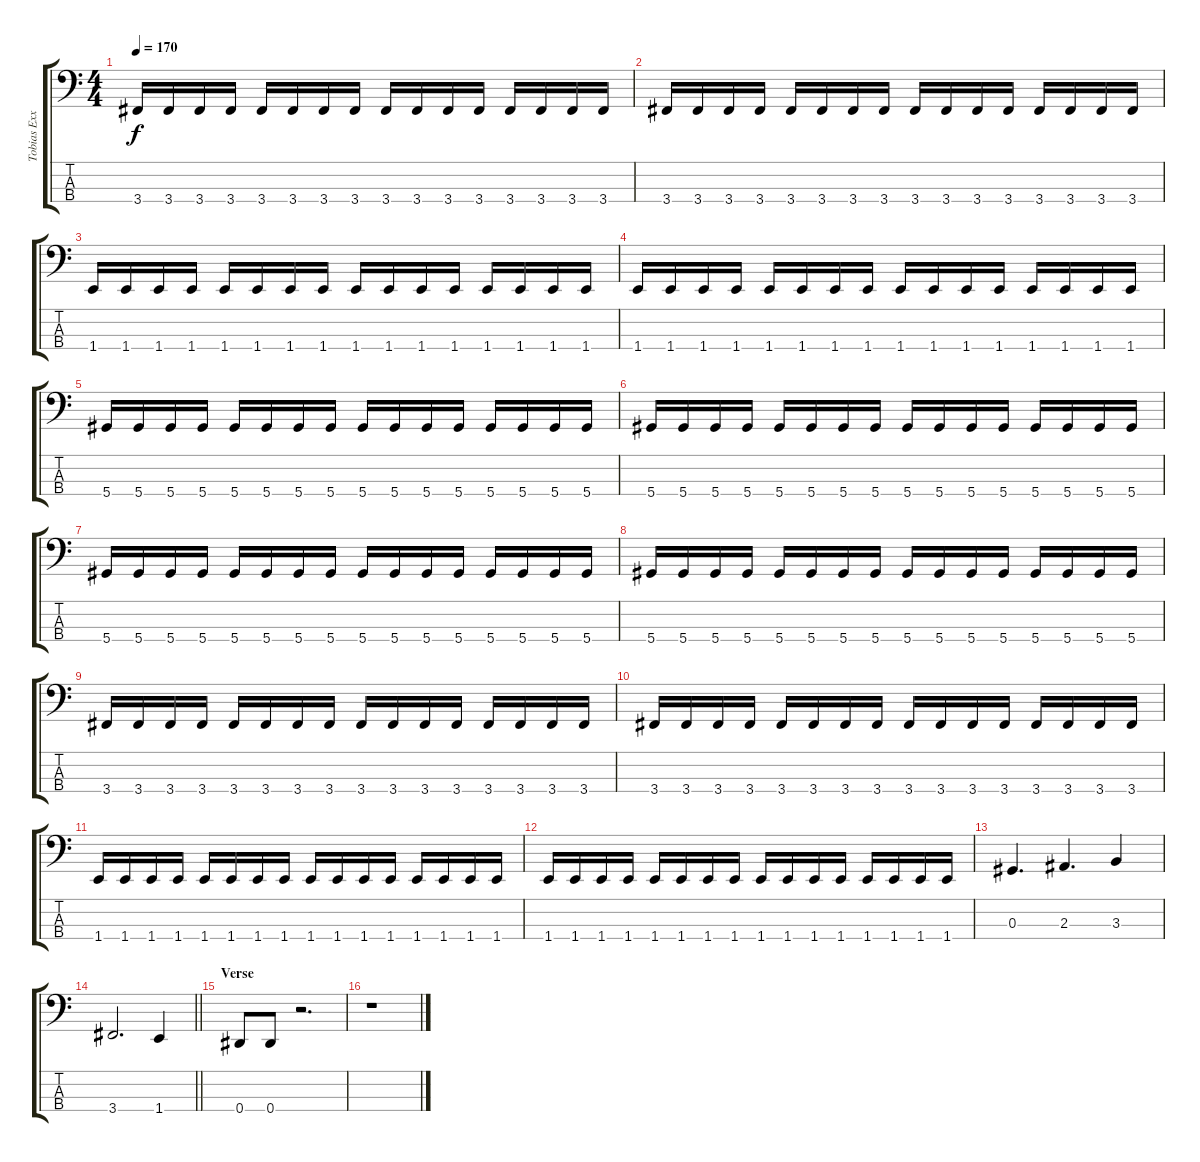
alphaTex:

\track ("Tobias Exxel - Bass" "Tobias Exx") {instrument electricbassfinger}
\staff {score tabs}
\tuning (Gb2 Db2 Ab1 Eb1) {hide}
\ts (4 4)
\tempo 170
\clef f4
\ks c
3.4.16{dy f} 3.4.16 3.4.16 3.4.16 3.4.16 3.4.16 3.4.16 3.4.16 3.4.16 3.4.16 3.4.16 3.4.16 3.4.16 3.4.16 3.4.16 3.4.16 |
3.4.16 3.4.16 3.4.16 3.4.16 3.4.16 3.4.16 3.4.16 3.4.16 3.4.16 3.4.16 3.4.16 3.4.16 3.4.16 3.4.16 3.4.16 3.4.16 |
1.4.16 1.4.16 1.4.16 1.4.16 1.4.16 1.4.16 1.4.16 1.4.16 1.4.16 1.4.16 1.4.16 1.4.16 1.4.16 1.4.16 1.4.16 1.4.16 |
1.4.16 1.4.16 1.4.16 1.4.16 1.4.16 1.4.16 1.4.16 1.4.16 1.4.16 1.4.16 1.4.16 1.4.16 1.4.16 1.4.16 1.4.16 1.4.16 |
5.4.16 5.4.16 5.4.16 5.4.16 5.4.16 5.4.16 5.4.16 5.4.16 5.4.16 5.4.16 5.4.16 5.4.16 5.4.16 5.4.16 5.4.16 5.4.16 |
5.4.16 5.4.16 5.4.16 5.4.16 5.4.16 5.4.16 5.4.16 5.4.16 5.4.16 5.4.16 5.4.16 5.4.16 5.4.16 5.4.16 5.4.16 5.4.16 |
5.4.16 5.4.16 5.4.16 5.4.16 5.4.16 5.4.16 5.4.16 5.4.16 5.4.16 5.4.16 5.4.16 5.4.16 5.4.16 5.4.16 5.4.16 5.4.16 |
5.4.16 5.4.16 5.4.16 5.4.16 5.4.16 5.4.16 5.4.16 5.4.16 5.4.16 5.4.16 5.4.16 5.4.16 5.4.16 5.4.16 5.4.16 5.4.16 |
3.4.16 3.4.16 3.4.16 3.4.16 3.4.16 3.4.16 3.4.16 3.4.16 3.4.16 3.4.16 3.4.16 3.4.16 3.4.16 3.4.16 3.4.16 3.4.16 |
3.4.16 3.4.16 3.4.16 3.4.16 3.4.16 3.4.16 3.4.16 3.4.16 3.4.16 3.4.16 3.4.16 3.4.16 3.4.16 3.4.16 3.4.16 3.4.16 |
1.4.16 1.4.16 1.4.16 1.4.16 1.4.16 1.4.16 1.4.16 1.4.16 1.4.16 1.4.16 1.4.16 1.4.16 1.4.16 1.4.16 1.4.16 1.4.16 |
1.4.16 1.4.16 1.4.16 1.4.16 1.4.16 1.4.16 1.4.16 1.4.16 1.4.16 1.4.16 1.4.16 1.4.16 1.4.16 1.4.16 1.4.16 1.4.16 |
0.3.4{d} 2.3.4{d} 3.3.4 |
\barLineRight lightlight
3.4.2{d} 1.4.4 |
\section ("" "Verse")
0.4.8 0.4.8 r.2{d} |
r.1
